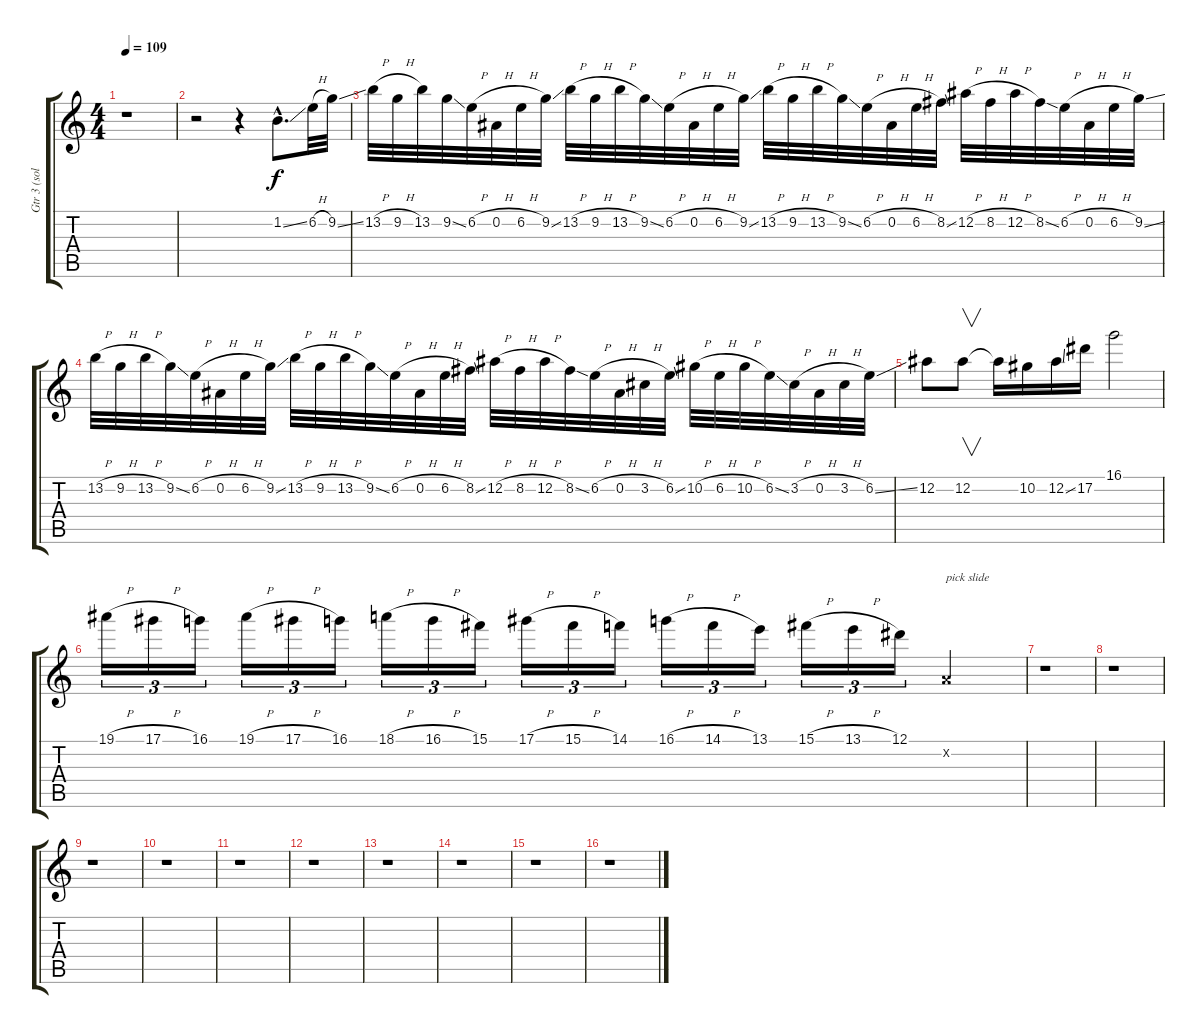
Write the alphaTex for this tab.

\track ("Gtr 3 (solo)" "Gtr 3 (sol") {instrument distortionguitar}
\staff {score tabs}
\tuning (Eb4 Bb3 Gb3 Db3 Ab2 Eb2) {hide}
\ts (4 4)
\tempo 109
\clef g2
\ks c
r.1{dy f} |
r.2 r.4 1.2{ss hac}.8{d} 6.2{h}.32 9.2{ss}.32 |
13.2{h}.32 9.2{h}.32 13.2.32 9.2{ss}.32 6.2{h}.32 0.2{h}.32 6.2{h}.32 9.2{ss}.32 13.2{h}.32 9.2{h}.32 13.2{h}.32 9.2{ss}.32 6.2{h}.32 0.2{h}.32 6.2{h}.32 9.2{ss}.32 13.2{h}.32 9.2{h}.32 13.2{h}.32 9.2{ss}.32 6.2{h}.32 0.2{h}.32 6.2{h}.32 8.2{ss}.32 12.2{h}.32 8.2{h}.32 12.2{h}.32 8.2{ss}.32 6.2{h}.32 0.2{h}.32 6.2{h}.32 9.2{ss}.32 |
13.2{h}.32 9.2{h}.32 13.2{h}.32 9.2{ss}.32 6.2{h}.32 0.2{h}.32 6.2{h}.32 9.2{ss}.32 13.2{h}.32 9.2{h}.32 13.2{h}.32 9.2{ss}.32 6.2{h}.32 0.2{h}.32 6.2{h}.32 8.2{ss}.32 12.2{h}.32 8.2{h}.32 12.2{h}.32 8.2{ss}.32 6.2{h}.32 0.2{h}.32 3.2{h}.32 6.2{ss}.32 10.2{h}.32 6.2{h}.32 10.2{h}.32 6.2{ss}.32 3.2{h}.32 0.2{h}.32 3.2{h}.32 6.2{ss}.32 |
12.2.8 12.2.8{v} 12.2{t}.16 10.2.16 12.2{ss}.16 17.2.16 16.1.2 |
19.1{h}.16{tu (3 2)} 17.1{h}.16{tu (3 2)} 16.1.16{tu (3 2)} 19.1{h}.16{tu (3 2)} 17.1{h}.16{tu (3 2)} 16.1.16{tu (3 2)} 18.1{h}.16{tu (3 2)} 16.1{h}.16{tu (3 2)} 15.1.16{tu (3 2)} 17.1{h}.16{tu (3 2)} 15.1{h}.16{tu (3 2)} 14.1.16{tu (3 2)} 16.1{h}.16{tu (3 2)} 14.1{h}.16{tu (3 2)} 13.1.16{tu (3 2)} 15.1{h}.16{tu (3 2)} 13.1{h}.16{tu (3 2)} 12.1.16{tu (3 2)} -1.2{x}.4{txt "pick slide"} |
r.1 |
r.1 |
r.1 |
r.1 |
r.1 |
r.1 |
r.1 |
r.1 |
r.1 |
r.1
